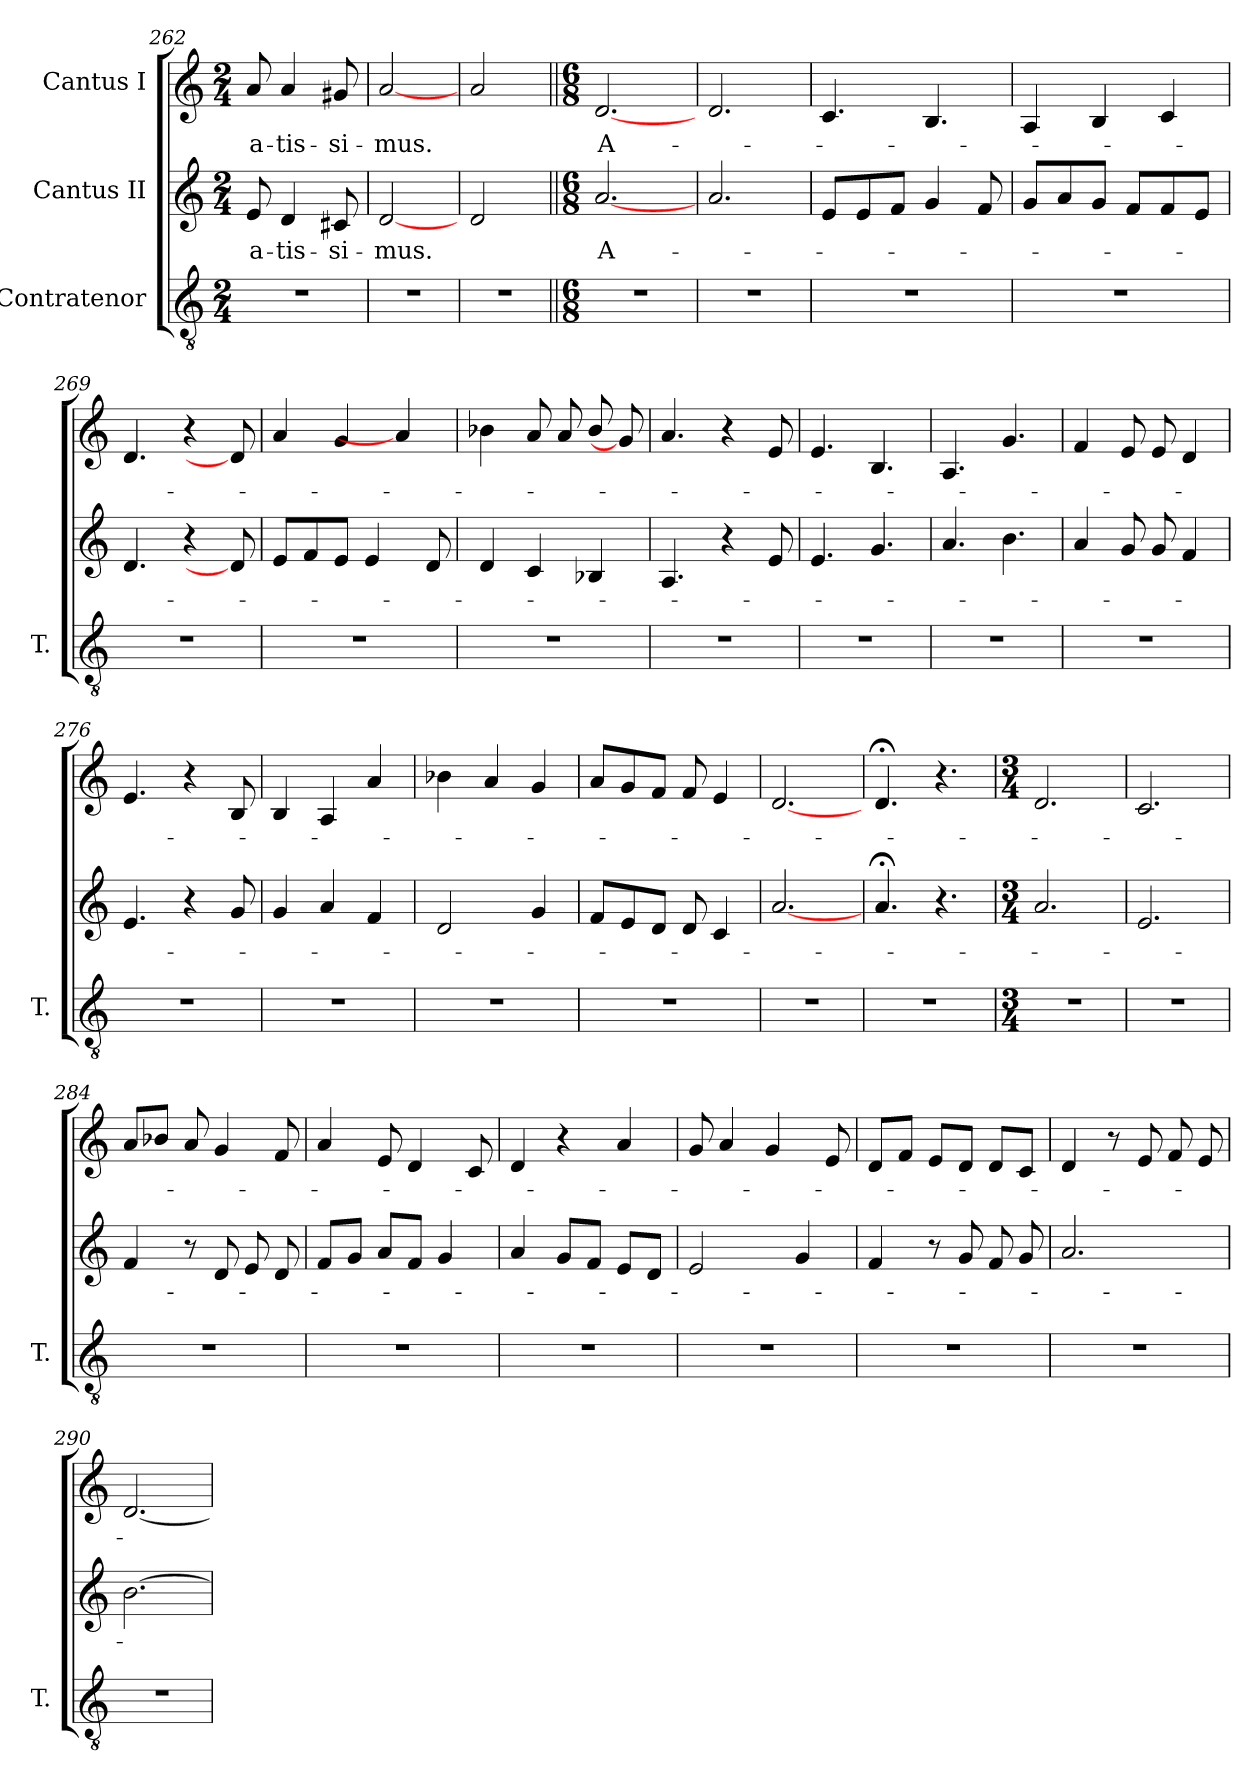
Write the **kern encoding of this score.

**kern	**kern	**text	**kern	**text
*part3	*part2	*part2	*part1	*part1
*staff3	*staff2	*staff2	*staff1	*staff1
*I"Contratenor	*I"Cantus II	*	*I"Cantus I	*
*I'T.	*	*	*	*
*clefGv2	*clefG2	*	*clefG2	*
*ITrd7c12	*	*	*	*
*k[]	*k[]	*	*k[]	*
*C:	*C:	*	*C:	*
*M2/4	*M2/4	*	*M2/4	*
=262	=262	=262	=262	=262
!LO:N:vis=1	!	!LO:LY:b:color=#000000	!	!LO:LY:b:color=#000000
2r	8ei/L	-a-	8ai/L	-a-
!	!	!LO:LY:b:color=#000000	!	!LO:LY:b:color=#000000
.	4di/	-tis-	4ai/	-tis-
!	!	!LO:LY:b:color=#000000	!	!LO:LY:b:color=#000000
.	8c#Xi/L	-si-	8g#Xi/L	-si-
=263	=263	=263	=263	=263
!LO:N:vis=1	!	!LO:LY:b:color=#000000	!	!LO:LY:b:color=#000000
2r	[2di/	-mus.	[2ai/	-mus.
=264	=264	=264	=264	=264
!LO:N:vis=1	!	!	!	!
2r	2di/	.	2ai/	.
=265||	=265||	=265||	=265||	=265||
*M6/8	*M6/8	*	*M6/8	*
!LO:N:vis=1	!	!LO:LY:b:color=#000000	!	!LO:LY:b:color=#000000
2.r	[2.ai/	A-	[2.di/	A-
=266	=266	=266	=266	=266
!LO:N:vis=1	!	!	!	!
2.r	2.ai/	.	2.di/	.
=267	=267	=267	=267	=267
!LO:N:vis=1	!	!	!	!
2.r	8ei/L	.	4.ci/	.
.	8ei/	.	.	.
.	8fi/J	.	.	.
.	4gi/	.	4.Bi/	.
.	8fi/L	.	.	.
!!LO:PB:g=z
=268	=268	=268	=268	=268
!LO:N:vis=1	!	!	!	!
2.r	8gi/L	.	4Ai/	.
.	8ai/	.	.	.
.	8gi/J	.	4Bi/	.
.	8fi/L	.	.	.
.	8fi/	.	4ci/	.
.	8ei/J	.	.	.
=269	=269	=269	=269	=269
!LO:N:vis=1	!	!	!	!
2.r	4.di/	.	4.di/	.
.	4r	.	4r	.
.	8di/L]	.	8di/L]	.
=270	=270	=270	=270	=270
!LO:N:vis=1	!	!	!	!
2.r	8ei/L	.	4ai/	.
.	8fi/	.	.	.
.	8ei/J	.	4gi/	.
.	4ei/	.	.	.
.	.	.	4ai/]	.
.	8di/L	.	.	.
=271	=271	=271	=271	=271
!LO:N:vis=1	!	!	!	!
2.r	4di/	.	4b-Xi\	.
.	4ci/	.	8ai/L	.
.	.	.	8ai/L	.
.	4B-Xi/	.	8b-i/	.
.	.	.	8gi/J]	.
=272	=272	=272	=272	=272
!LO:N:vis=1	!	!	!	!
2.r	4.Ai/	.	4.ai/	.
.	4r	.	4r	.
.	8ei/L	.	8ei/L	.
=273	=273	=273	=273	=273
!LO:N:vis=1	!	!	!	!
2.r	4.ei/	.	4.ei/	.
.	4.gi/	.	4.Bi/	.
=274	=274	=274	=274	=274
!LO:N:vis=1	!	!	!	!
2.r	4.ai/	.	4.Ai/	.
.	4.bi\	.	4.gi/	.
!!LO:LB:g=z
=275	=275	=275	=275	=275
!LO:N:vis=1	!	!	!	!
2.r	4ai/	.	4fi/	.
.	8gi/L	.	8ei/L	.
.	8gi/L	.	8ei/L	.
.	4fi/	.	4di/	.
=276	=276	=276	=276	=276
!LO:N:vis=1	!	!	!	!
2.r	4.ei/	.	4.ei/	.
.	4r	.	4r	.
.	8gi/L	.	8Bi/L	.
=277	=277	=277	=277	=277
!LO:N:vis=1	!	!	!	!
2.r	4gi/	.	4Bi/	.
.	4ai/	.	4Ai/	.
.	4fi/	.	4ai/	.
=278	=278	=278	=278	=278
!LO:N:vis=1	!	!	!	!
2.r	2di/	.	4b-Xi\	.
.	.	.	4ai/	.
.	4gi/	.	4gi/	.
=279	=279	=279	=279	=279
!LO:N:vis=1	!	!	!	!
2.r	8fi/L	.	8ai/L	.
.	8ei/	.	8gi/	.
.	8di/J	.	8fi/J	.
.	8di/L	.	8fi/L	.
.	4ci/	.	4ei/	.
=280	=280	=280	=280	=280
!LO:N:vis=1	!	!	!	!
2.r	[2.ai/	.	[2.di/	.
=281	=281	=281	=281	=281
!LO:N:vis=1	!	!	!	!
2.r	4.a;i/	.	4.d;i/	.
.	4.r	.	4.r	.
=282	=282	=282	=282	=282
*M3/4	*M3/4	*	*M3/4	*
!LO:N:vis=1	!	!	!	!
2.r	2.ai/	.	2.di/	.
!!LO:LB:g=z
=283	=283	=283	=283	=283
!LO:N:vis=1	!	!	!	!
2.r	2.ei/	.	2.ci/	.
=284	=284	=284	=284	=284
!LO:N:vis=1	!	!	!	!
2.r	4fi/	.	8ai/L	.
.	.	.	8b-Xi/J	.
.	8r	.	8ai/L	.
.	8di/L	.	4gi/	.
.	8ei/L	.	.	.
.	8di/J	.	8fi/L	.
=285	=285	=285	=285	=285
!LO:N:vis=1	!	!	!	!
2.r	8fi/L	.	4ai/	.
.	8gi/J	.	.	.
.	8ai/L	.	8ei/L	.
.	8fi/J	.	4di/	.
.	4gi/	.	.	.
.	.	.	8ci/L	.
=286	=286	=286	=286	=286
!LO:N:vis=1	!	!	!	!
2.r	4ai/	.	4di/	.
.	8gi/L	.	4r	.
.	8fi/J	.	.	.
.	8ei/L	.	4ai/	.
.	8di/J	.	.	.
=287	=287	=287	=287	=287
!LO:N:vis=1	!	!	!	!
2.r	2ei/	.	8gi/L	.
.	.	.	4ai/	.
.	.	.	4gi/	.
.	4gi/	.	.	.
.	.	.	8ei/L	.
=288	=288	=288	=288	=288
!LO:N:vis=1	!	!	!	!
2.r	4fi/	.	8di/L	.
.	.	.	8fi/J	.
.	8r	.	8ei/L	.
.	8gi/L	.	8di/J	.
.	8fi/L	.	8di/L	.
.	8gi/J	.	8ci/J	.
!!LO:PB:g=z
=289	=289	=289	=289	=289
!LO:N:vis=1	!	!	!	!
2.r	2.ai/	.	4di/	.
.	.	.	8r	.
.	.	.	8ei/L	.
.	.	.	8fi/L	.
.	.	.	8ei/J	.
=290	=290	=290	=290	=290
!LO:N:vis=1	!	!	!	!
2.r	[2.bi\	.	[2.di/	.
=	=	=	=	=
*-	*-	*-	*-	*-
